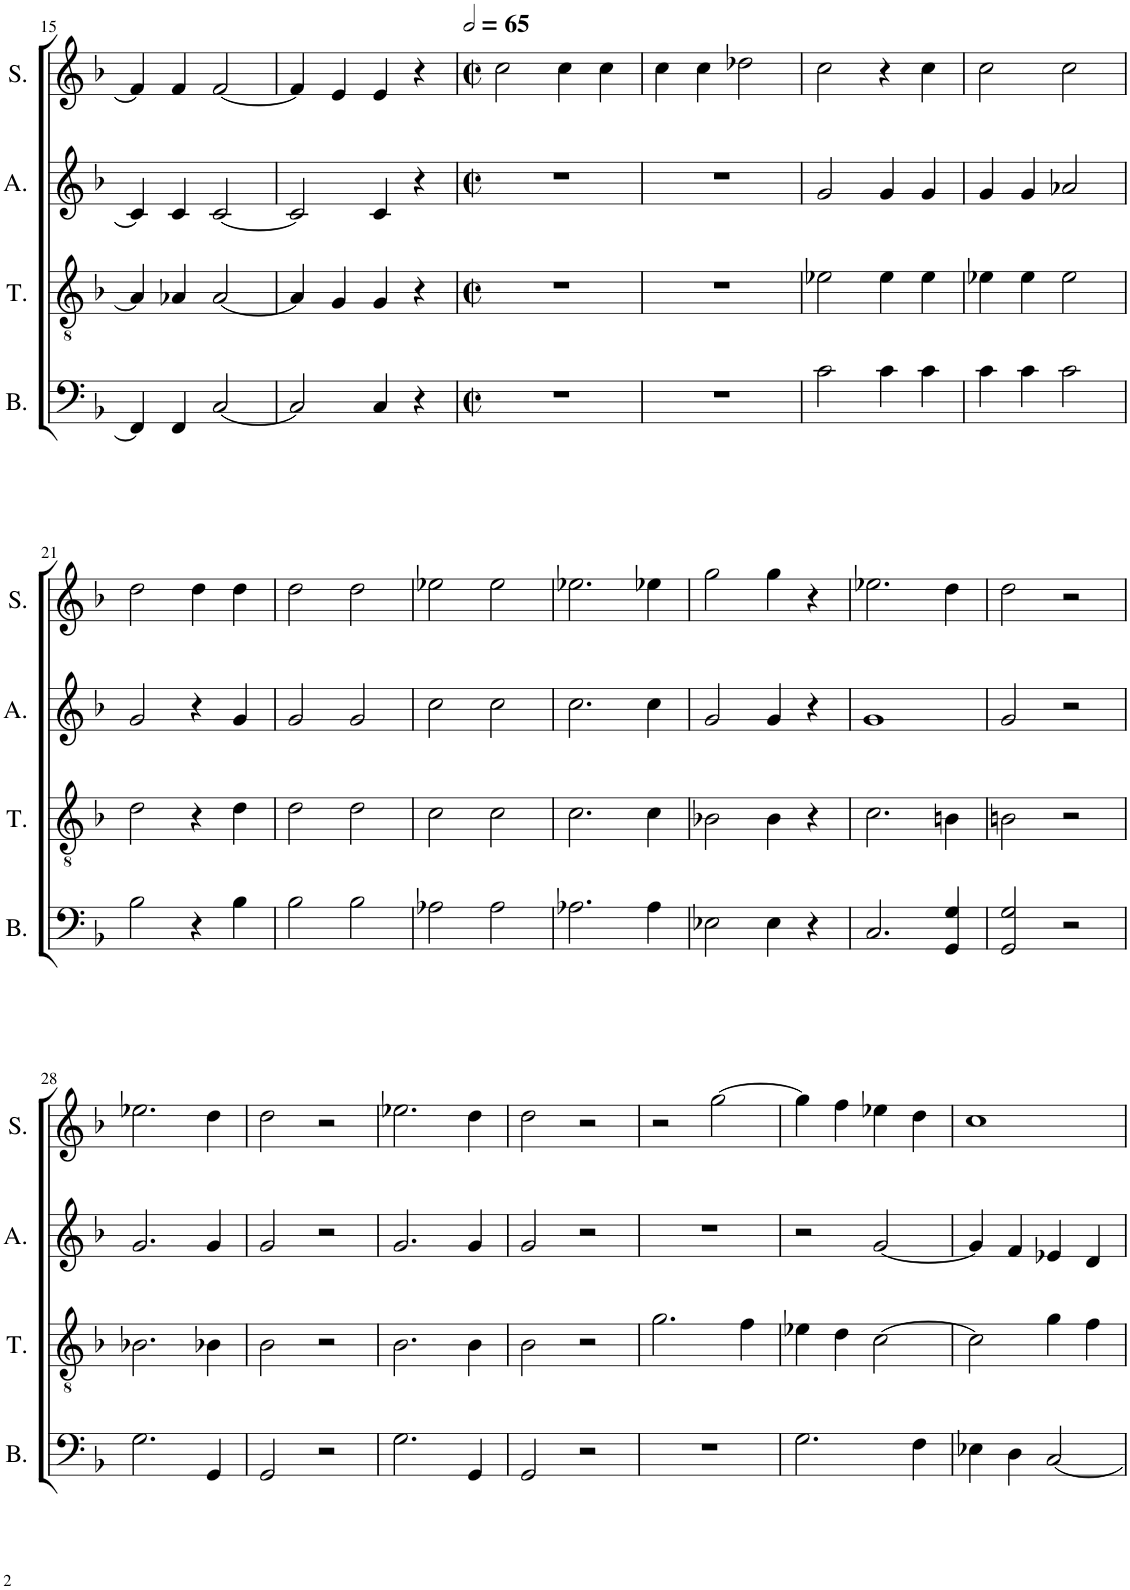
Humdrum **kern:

**kern	**kern	**kern	**kern
*part4	*part3	*part2	*part1
*staff4	*staff3	*staff2	*staff1
*I"Bass	*I"Tenor	*I"Alto	*I"Soprano
*I'B.	*I'T.	*I'A.	*I'S.
!!LO:PB:g=z
*clefF4	*clefGv2	*clefG2	*clefG2
*	*Trd1c2	*	*
*k[b-]	*k[b-]	*k[b-]	*k[b-]
*M4/4	*M4/4	*M4/4	*M4/4
=15	=15	=15	=15
4FF/]	4A-/]	4c/]	4f/]
4FF/	4A-X/	4c/	4f/
[2C/	[2A-/	[2c/	[2f/
=16	=16	=16	=16
2C/]	4A-/]	2c/]	4f/]
.	4G/	.	4e/
4C/	4G/	4c/	4e/
4r	4r	4r	4r
=17	=17	=17	=17
*M2/2	*M2/2	*M2/2	*M2/2
*met(c|)	*met(c|)	*met(c|)	*met(c|)
*	*	*	*MM130
1r	1r	1r	2cc\
.	.	.	4cc\
.	.	.	4cc\
=18	=18	=18	=18
1r	1r	1r	4cc\
.	.	.	4cc\
.	.	.	2dd-X\
=19	=19	=19	=19
2c\	2e-X\	2g/	2cc\
4c\	4e-\	4g/	4r
4c\	4e-\	4g/	4cc\
=20	=20	=20	=20
4c\	4e-X\	4g/	2cc\
4c\	4e-\	4g/	.
2c\	2e-\	2a-X/	2cc\
!!LO:LB:g=z
=21	=21	=21	=21
2B-\	2d\	2g/	2dd\
4r	4r	4r	4dd\
4B-\	4d\	4g/	4dd\
=22	=22	=22	=22
2B-\	2d\	2g/	2dd\
2B-\	2d\	2g/	2dd\
=23	=23	=23	=23
2A-X\	2c\	2cc\	2ee-X\
2A-\	2c\	2cc\	2ee-\
=24	=24	=24	=24
2.A-X\	2.c\	2.cc\	2.ee-X\
4A-\	4c\	4cc\	4ee-X\
=25	=25	=25	=25
2E-X\	2B-X\	2g/	2gg\
4E-\	4B-\	4g/	4gg\
4r	4r	4r	4r
=26	=26	=26	=26
2.C/	2.c\	1g	2.ee-X\
4GG/ 4G/	4Bn\	.	4dd\
=27	=27	=27	=27
2GG/ 2G/	2Bn\	2g/	2dd\
2r	2r	2r	2r
!!LO:LB:g=z
=28	=28	=28	=28
2.G\	2.B-X\	2.g/	2.ee-X\
4GG/	4B-X\	4g/	4dd\
=29	=29	=29	=29
2GG/	2B-\	2g/	2dd\
2r	2r	2r	2r
=30	=30	=30	=30
2.G\	2.B-\	2.g/	2.ee-X\
4GG/	4B-\	4g/	4dd\
=31	=31	=31	=31
2GG/	2B-\	2g/	2dd\
2r	2r	2r	2r
=32	=32	=32	=32
1r	2.g\	1r	2r
.	.	.	[2gg\
.	4f\	.	.
=33	=33	=33	=33
2.G\	4e-X\	2r	4gg\]
.	4d\	.	4ff\
.	[2c\	[2g/	4ee-X\
4F\	.	.	4dd\
=34	=34	=34	=34
4E-X\	2c\]	4g/]	1cc
4D\	.	4f/	.
[2C/	4g\	4e-X/	.
.	4f\	4d/	.
=	=	=	=
*-	*-	*-	*-
